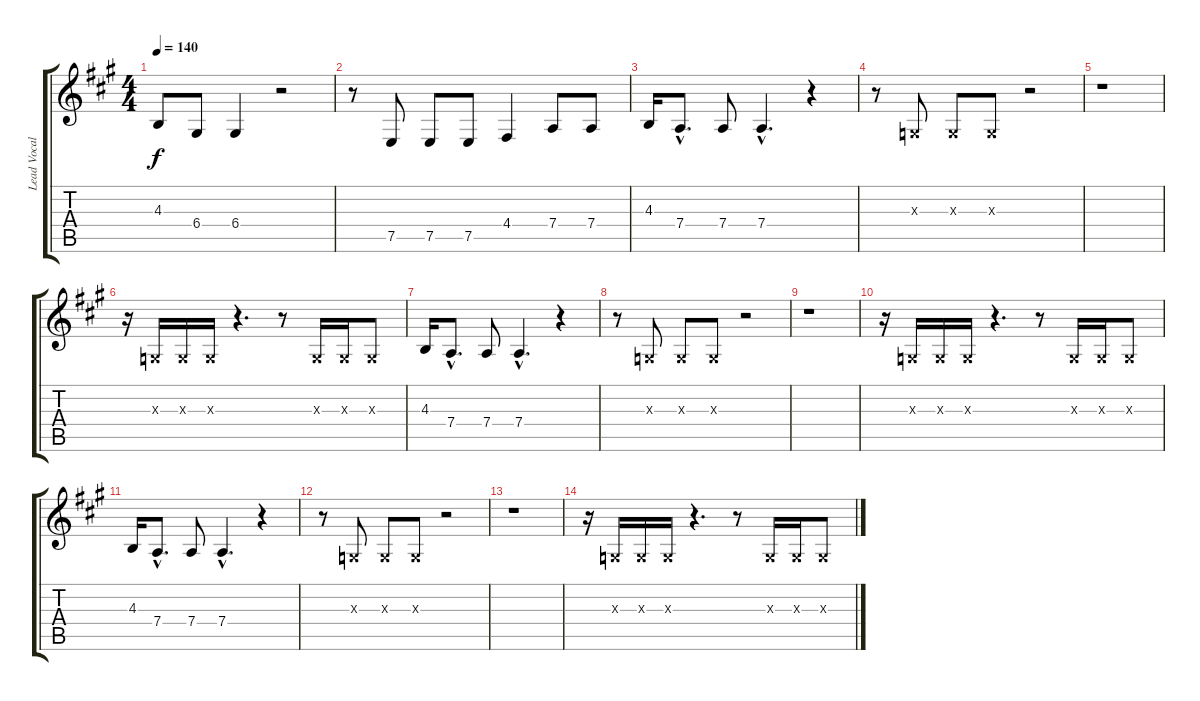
\track ("Lead Vocals" "Lead Vocal") {instrument brasssection}
\staff {score tabs}
\tuning (E4 B3 G3 D3 A2 E2) {hide}
\ts (4 4)
\tempo 140
\clef g2
\ks a
4.3{t}.8{dy f} 6.4.8 6.4.4 r.2 |
r.8 7.5.8 7.5.8 7.5.8 4.4.4 7.4.8 7.4.8 |
4.3.16 7.4{hac}.8{d} 7.4.8 7.4{hac}.4{d} r.4 |
r.8 0.3{x}.8 0.3{x}.8 0.3{x}.8 r.2 |
r.1 |
r.16 0.3{x}.16 0.3{x}.16 0.3{x}.16 r.4{d} r.8 0.3{x}.16 0.3{x}.16 0.3{x}.8 |
4.3.16 7.4{hac}.8{d} 7.4.8 7.4{hac}.4{d} r.4 |
r.8 0.3{x}.8 0.3{x}.8 0.3{x}.8 r.2 |
r.1 |
r.16 0.3{x}.16 0.3{x}.16 0.3{x}.16 r.4{d} r.8 0.3{x}.16 0.3{x}.16 0.3{x}.8 |
4.3.16 7.4{hac}.8{d} 7.4.8 7.4{hac}.4{d} r.4 |
r.8 0.3{x}.8 0.3{x}.8 0.3{x}.8 r.2 |
r.1 |
r.16 0.3{x}.16 0.3{x}.16 0.3{x}.16 r.4{d} r.8 0.3{x}.16 0.3{x}.16 0.3{x}.8
